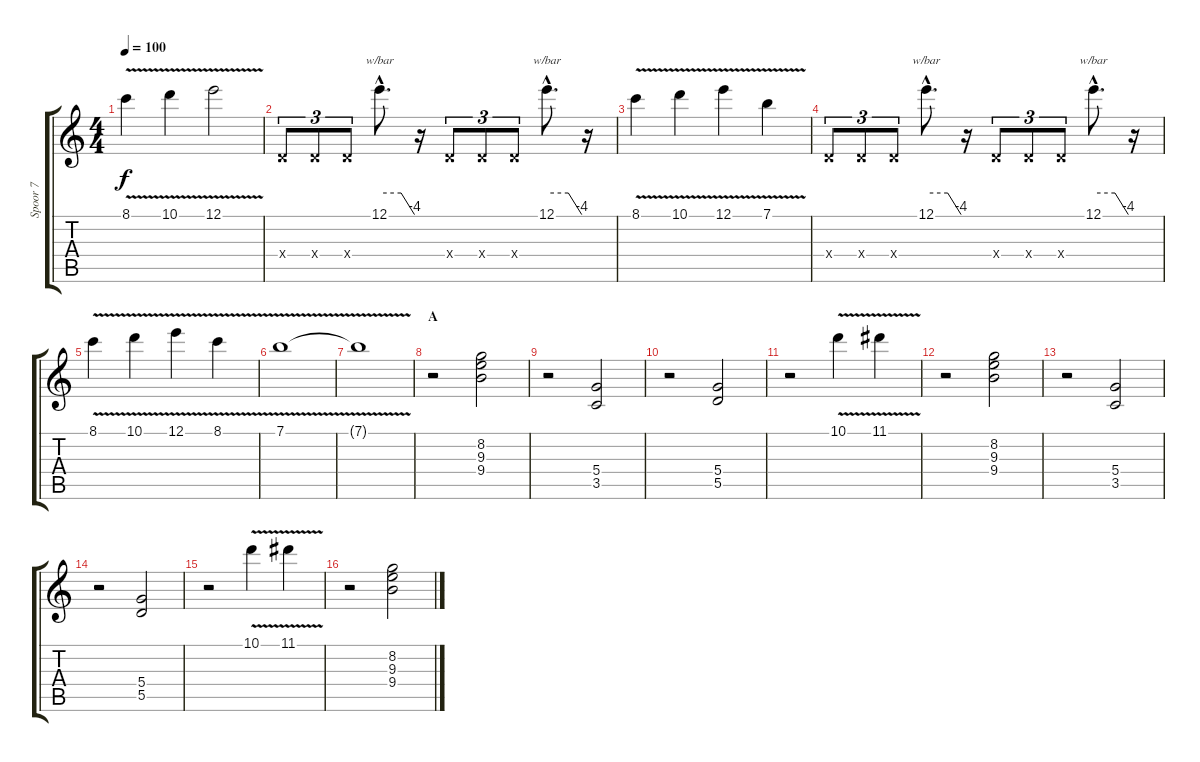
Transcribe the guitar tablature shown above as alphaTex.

\track ("Spoor 7" "Spoor 7") {instrument overdrivenguitar}
\staff {score tabs}
\tuning (E4 B3 G3 D3 A2 E2) {hide}
\ts (4 4)
\tempo 100
\clef g2
\ks c
8.1{v}.4{dy f} 10.1{v}.4 12.1{v}.2 |
0.4{x}.8{tu (3 2)} 0.4{x}.8{tu (3 2)} 0.4{x}.8{tu (3 2)} 12.1{hac}.8{d tbe (custom default 0 0 37 0 60 -16)} r.16 0.4{x}.8{tu (3 2)} 0.4{x}.8{tu (3 2)} 0.4{x}.8{tu (3 2)} 12.1{hac}.8{d tbe (custom default 0 0 37 0 60 -16)} r.16 |
8.1{v}.4 10.1{v}.4 12.1{v}.4 7.1{v}.4 |
0.4{x}.8{tu (3 2)} 0.4{x}.8{tu (3 2)} 0.4{x}.8{tu (3 2)} 12.1{hac}.8{d tbe (custom default 0 0 37 0 60 -16)} r.16 0.4{x}.8{tu (3 2)} 0.4{x}.8{tu (3 2)} 0.4{x}.8{tu (3 2)} 12.1{hac}.8{d tbe (custom default 0 0 37 0 60 -16)} r.16 |
8.1{v}.4 10.1{v}.4 12.1{v}.4 8.1{v}.4 |
7.1{v}.1 |
7.1{t}.1 |
\section ("" "A")
r.2 (8.2 9.3 9.4).2 |
r.2 (5.4 3.5).2 |
r.2 (5.4 5.5).2 |
r.2 10.1{v}.4 11.1{v}.4 |
r.2 (8.2 9.3 9.4).2 |
r.2 (5.4 3.5).2 |
r.2 (5.4 5.5).2 |
r.2 10.1{v}.4 11.1{v}.4 |
r.2 (8.2 9.3 9.4).2
